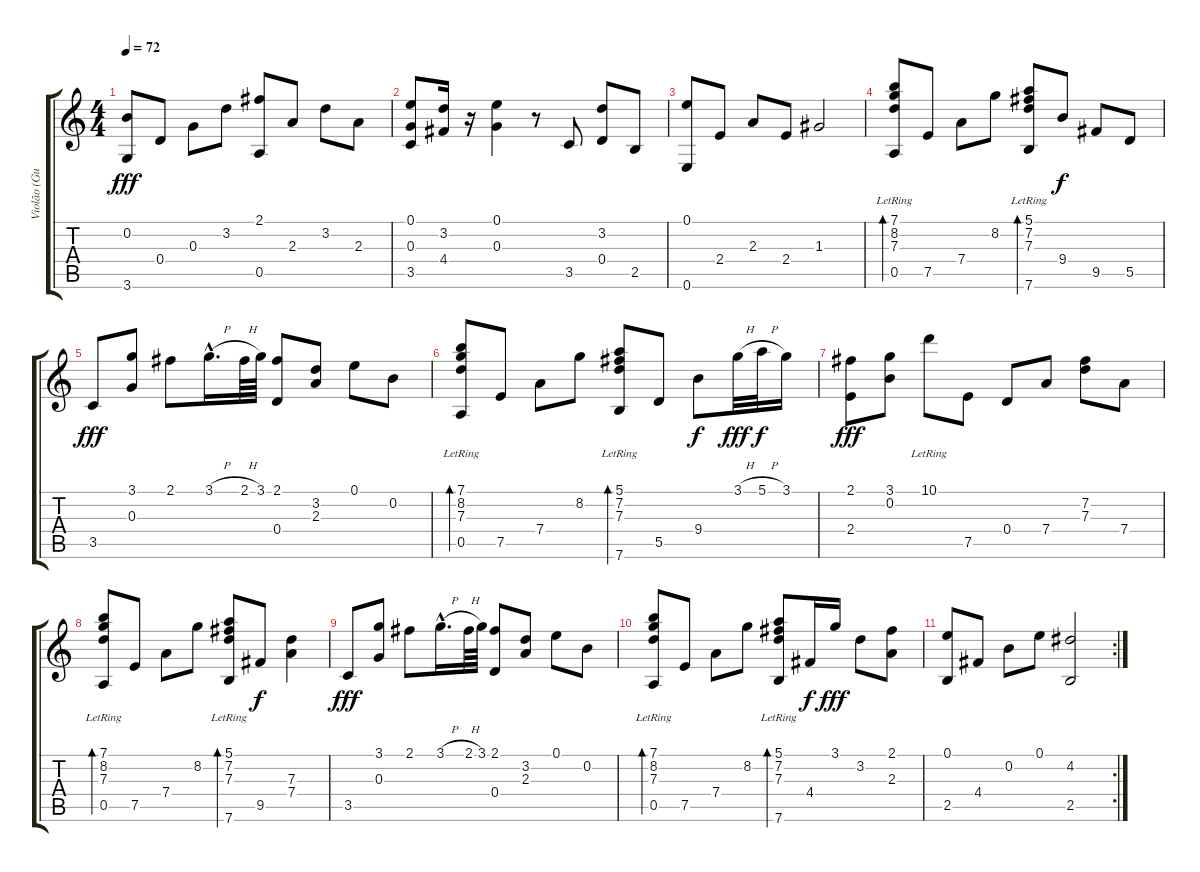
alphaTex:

\track ("Violão (Guitar)" "Violão (Gu") {instrument acousticguitarnylon}
\staff {score tabs}
\tuning (E4 B3 G3 D3 A2 E2) {hide}
\ts (4 4)
\tempo 72
\clef g2
\ks c
(0.2 3.6).8{dy fff} 0.4.8 0.3.8 3.2.8 (2.1 0.5).8 2.3.8 3.2.8 2.3.8 |
(0.1 0.3 3.5).8 (3.2 4.4).16 r.16 (0.1 0.3).4 r.8 3.5.8 (3.2 0.4).8 2.5.8 |
(0.1 0.6).8 2.4.8 2.3.8 2.4.8 1.3.2 |
(7.1{lr} 8.2{lr} 7.3{lr} 0.5).8{bd 60} 7.5.8 7.4.8 8.2.8 (5.1{lr} 7.2{lr} 7.3{lr} 7.6).8{bd 60} 9.4.8{dy f} 9.5.8 5.5.8 |
3.5.8{dy fff} (3.1 0.3).8 2.1.8 3.1{h hac}.16{d} 2.1{h}.64 3.1.64 (2.1 0.4).8 (3.2 2.3).8 0.1.8 0.2.8 |
(7.1{lr} 8.2{lr} 7.3{lr} 0.5{lr}).8{bd 60} 7.5.8 7.4.8 8.2.8 (5.1{lr} 7.2{lr} 7.3{lr} 7.6{lr}).8{bd 60} 5.5.8 9.4.8{dy f} 3.1{h}.32{dy fff} 5.1{h}.32{dy f} 3.1.16 |
(2.1 2.4).8{dy fff} (3.1 0.2).8 10.1{lr}.8 7.5.8 0.4.8 7.4.8 (7.2 7.3).8 7.4.8 |
(7.1{lr} 8.2{lr} 7.3{lr} 0.5{lr}).8{bd 60} 7.5.8 7.4.8 8.2.8 (5.1{lr} 7.2{lr} 7.3{lr} 7.6{lr}).8{bd 60} 9.5.8{dy f} (7.3 7.4).4 |
3.5.8{dy fff} (3.1 0.3).8 2.1.8 3.1{h hac}.16{d} 2.1{h}.64 3.1.64 (2.1 0.4).8 (3.2 2.3).8 0.1.8 0.2.8 |
(7.1{lr} 8.2{lr} 7.3{lr} 0.5{lr}).8{bd 60} 7.5.8 7.4.8 8.2.8 (5.1{lr} 7.2{lr} 7.3{lr} 7.6{lr}).8{bd 60} 4.4.16{dy f} 3.1.16{dy fff} 3.2.8 (2.1 2.3).8 |
\rc 2
(0.1 2.5).8 4.4.8 0.2.8 0.1.8 (4.2 2.5).2
